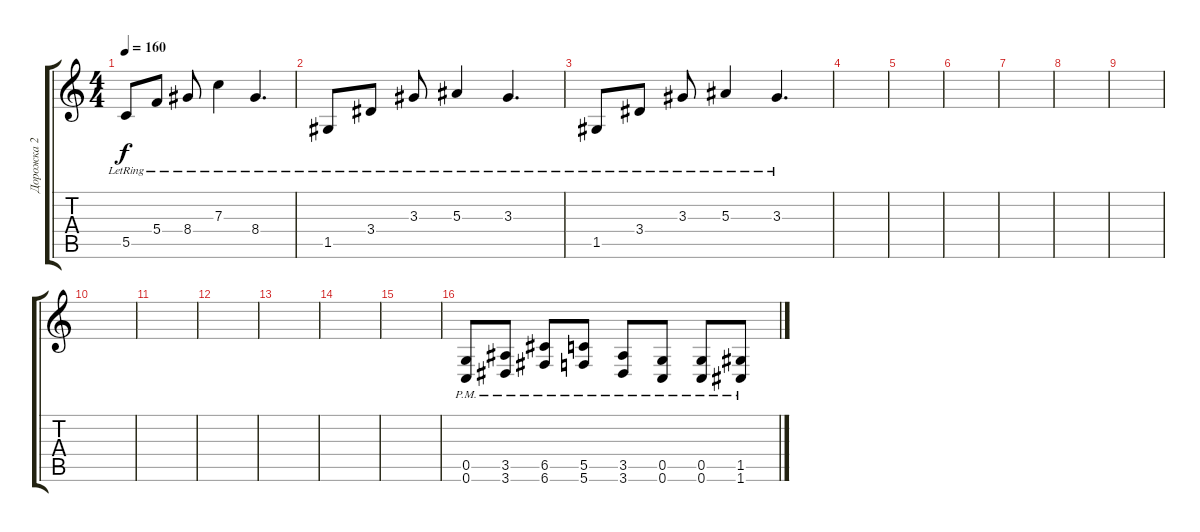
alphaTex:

\track ("Дорожка 2" "Дорожка 2") {instrument distortionguitar}
\staff {score tabs}
\tuning (D4 A3 F3 C3 G2 C2) {hide}
\ts (4 4)
\tempo 160
\clef g2
\ks c
5.5{lr}.8{dy f} 5.4{lr}.8 8.4{lr}.8 7.3{lr}.4 8.4{lr}.4{d} |
1.5{lr}.8 3.4{lr}.8 3.3{lr}.8 5.3{lr}.4 3.3{lr}.4{d} |
1.5{lr}.8 3.4{lr}.8 3.3{lr}.8 5.3{lr}.4 3.3{lr}.4{d} |
|
|
|
|
|
|
|
|
|
|
|
|
(0.5{pm} 0.6{pm}).8 (3.5{pm} 3.6{pm}).8 (6.5{pm} 6.6{pm}).8 (5.5{pm} 5.6{pm}).8 (3.5{pm} 3.6{pm}).8 (0.5{pm} 0.6{pm}).8 (0.5{pm} 0.6{pm}).8 (1.5{pm} 1.6{pm}).8
